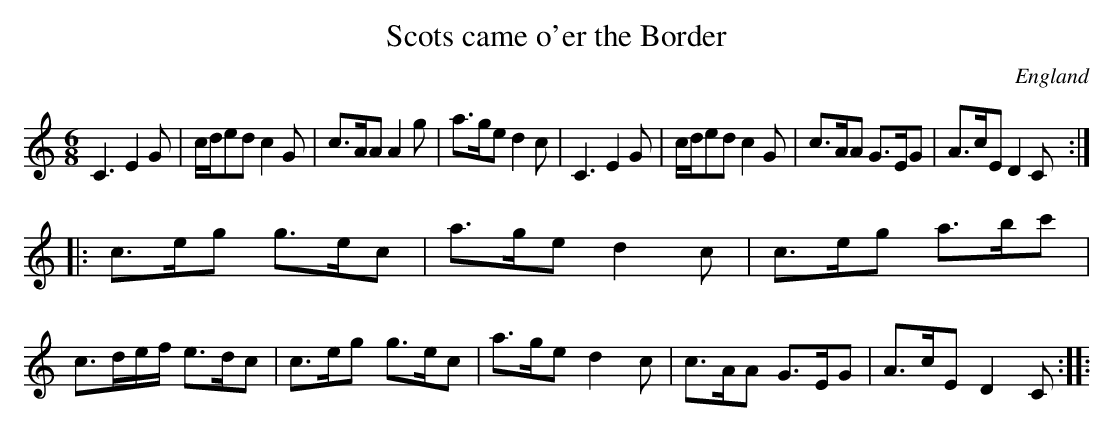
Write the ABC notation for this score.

X:1
T:Scots came o'er the Border
L:1/8
M:6/8
O:England
K:C
C3 E2G | c/d/ed c2G | c>AA A2g  | a>ge d2c | \
C3 E2G | c/d/ed c2G | c>AA G>EG | A>cE D2C ::
c>eg g>ec | a>ge d2c | c>eg a>bc' | c>de/f/ e>dc | \
c>eg g>ec | a>ge d2c | c>AA G>EG | A>cE D2C ::
